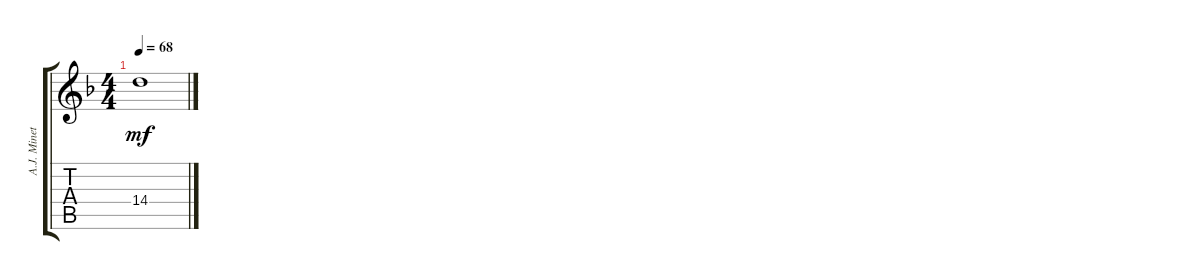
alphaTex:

\track ("A.J. Minette" "A.J. Minet") {instrument distortionguitar}
\staff {score tabs}
\tuning (D4 A3 F3 C3 G2 C2) {hide}
\ts (4 4)
\section ("" "")
\tempo 68
\clef g2
\ks dminor
14.4{t}.1{dy mf volume 15}
